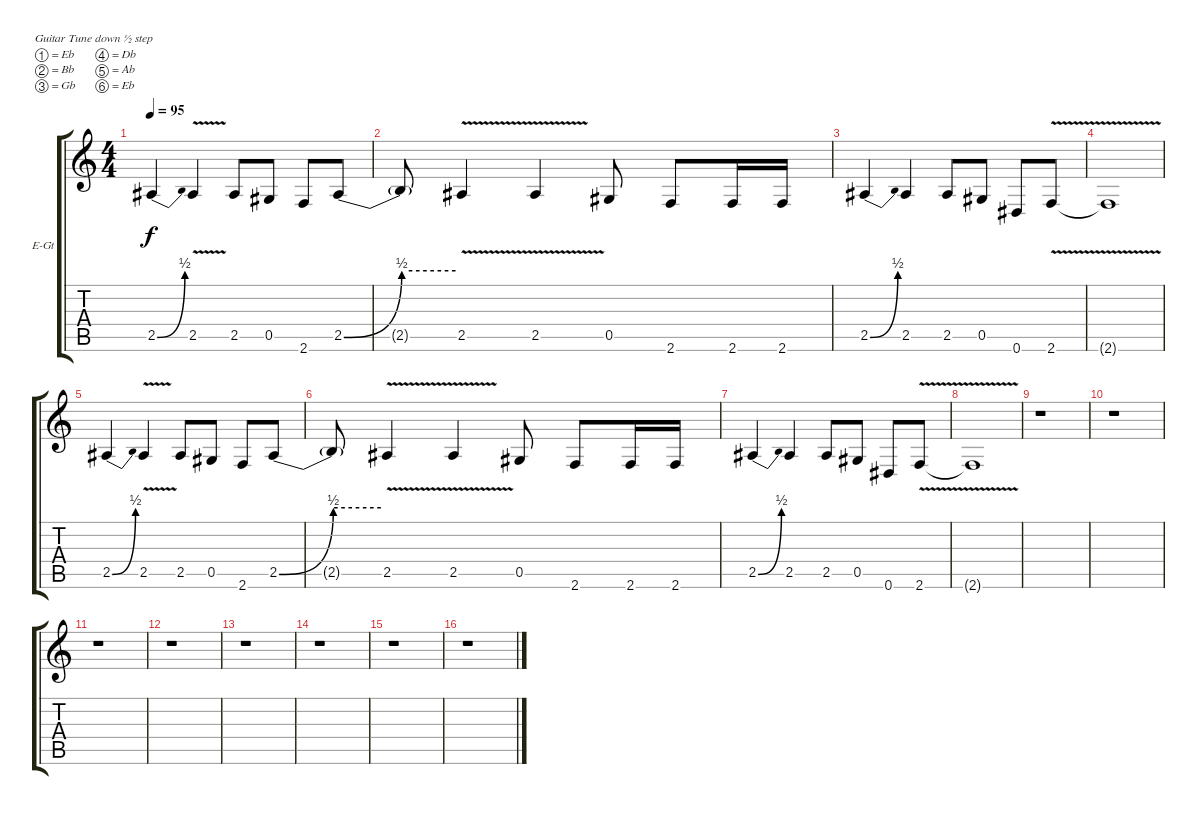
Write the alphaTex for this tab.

\bracketExtendMode groupsimilarinstruments
\firstSystemTrackNameOrientation horizontal
\otherSystemsTrackNameOrientation horizontal
\track ("Lead + Talk Box" "E-Gt") {instrument distortionguitar}
\staff {score tabs}
\tuning (Eb4 Bb3 Gb3 Db3 Ab2 Eb2)
\ts (4 4)
\tempo 95
\clef g2
\ks c
2.5{be (bend 0 0 60 2)}.4{dy f} 2.5{v}.4 2.5.8 0.5.8 2.6.8 2.5{be (bend 0 0 60 2)}.8 |
2.5{be (hold 0 2 60 2) t}.8 2.5{v}.4 2.5{v}.4 0.5.8 2.6.8 2.6.16 2.6.16 |
2.5{be (bend 0 0 60 2)}.4 2.5.4 2.5.8 0.5.8 0.6.8 2.6{v}.8 |
2.6{v t}.1 |
2.5{be (bend 0 0 60 2)}.4 2.5{v}.4 2.5.8 0.5.8 2.6.8 2.5{be (bend 0 0 60 2)}.8 |
2.5{be (hold 0 2 60 2) t}.8 2.5{v}.4 2.5{v}.4 0.5.8 2.6.8 2.6.16 2.6.16 |
2.5{be (bend 0 0 60 2)}.4 2.5.4 2.5.8 0.5.8 0.6.8 2.6{v}.8 |
2.6{v t}.1 |
r.1 |
r.1 |
r.1 |
r.1 |
r.1 |
r.1 |
r.1 |
r.1
